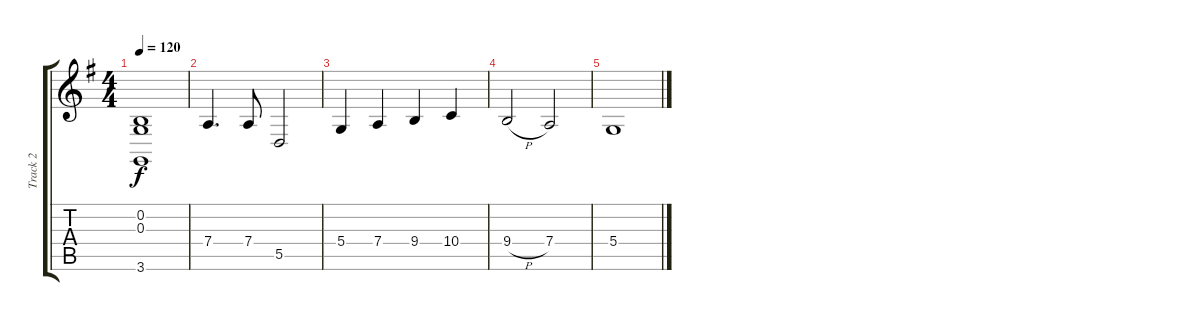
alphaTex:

\track ("Track 2" "Track 2") {instrument stringensemble1}
\staff {score tabs}
\tuning (E4 B3 G3 D3 A2 E2) {hide}
\ts (4 4)
\tempo 120
\clef g2
\ks g
(0.2 0.3 3.6).1{dy f} |
7.4.4{d} 7.4.8 5.5.2 |
5.4.4 7.4.4 9.4.4 10.4.4 |
9.4{h}.2 7.4.2 |
5.4.1
